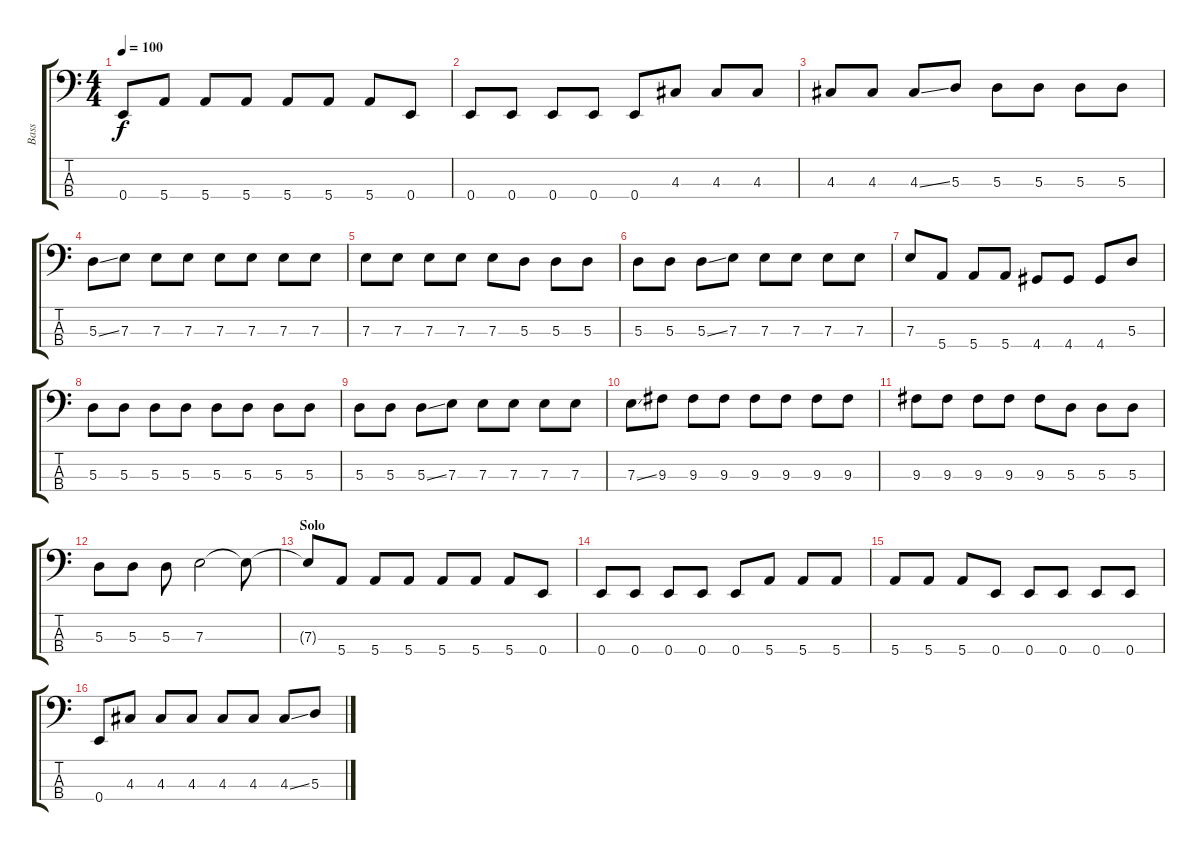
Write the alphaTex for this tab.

\track ("Bass" "Bass") {instrument distortionguitar}
\staff {score tabs}
\tuning (G2 D2 A1 E1) {hide}
\ts (4 4)
\tempo 100
\clef f4
\ks c
0.4.8{dy f} 5.4.8 5.4.8 5.4.8 5.4.8 5.4.8 5.4.8 0.4.8 |
0.4.8 0.4.8 0.4.8 0.4.8 0.4.8 4.3.8 4.3.8 4.3.8 |
4.3.8 4.3.8 4.3{ss}.8 5.3.8 5.3.8 5.3.8 5.3.8 5.3.8 |
5.3{ss}.8 7.3.8 7.3.8 7.3.8 7.3.8 7.3.8 7.3.8 7.3.8 |
7.3.8 7.3.8 7.3.8 7.3.8 7.3.8 5.3.8 5.3.8 5.3.8 |
5.3.8 5.3.8 5.3{ss}.8 7.3.8 7.3.8 7.3.8 7.3.8 7.3.8 |
7.3.8 5.4.8 5.4.8 5.4.8 4.4.8 4.4.8 4.4.8 5.3.8 |
5.3.8 5.3.8 5.3.8 5.3.8 5.3.8 5.3.8 5.3.8 5.3.8 |
5.3.8 5.3.8 5.3{ss}.8 7.3.8 7.3.8 7.3.8 7.3.8 7.3.8 |
7.3{ss}.8 9.3.8 9.3.8 9.3.8 9.3.8 9.3.8 9.3.8 9.3.8 |
9.3.8 9.3.8 9.3.8 9.3.8 9.3.8 5.3.8 5.3.8 5.3.8 |
5.3.8 5.3.8 5.3.8 7.3.2 7.3{t}.8 |
\section ("" "Solo")
7.3{t}.8 5.4.8 5.4.8 5.4.8 5.4.8 5.4.8 5.4.8 0.4.8 |
0.4.8 0.4.8 0.4.8 0.4.8 0.4.8 5.4.8 5.4.8 5.4.8 |
5.4.8 5.4.8 5.4.8 0.4.8 0.4.8 0.4.8 0.4.8 0.4.8 |
0.4.8 4.3.8 4.3.8 4.3.8 4.3.8 4.3.8 4.3{ss}.8 5.3.8
